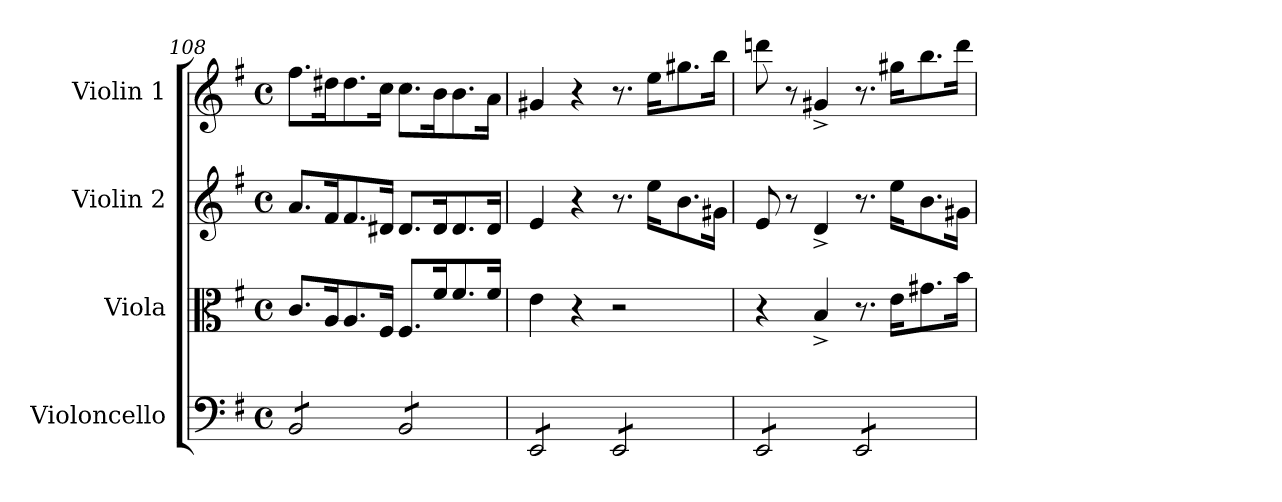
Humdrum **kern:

**kern	**kern	**kern	**kern
*part4	*part3	*part2	*part1
*staff4	*staff3	*staff2	*staff1
*I"Violoncello	*I"Viola	*I"Violin 2	*I"Violin 1
*I'Vc	*I'Vla	*I'Vln	*I'Vln
*clefF4	*clefC3	*clefG2	*clefG2
*k[f#]	*k[f#]	*k[f#]	*k[f#]
*M4/4	*M4/4	*M4/4	*M4/4
*met(c)	*met(c)	*met(c)	*met(c)
=108	=108	=108	=108
*tremolo	*	*	*
12BB/L	8.c/L	8.a/L	8.ff#\L
12BB/	.	.	.
12BB/	.	.	.
.	16A/K	16f#/K	16dd#X\K
12BB/	8.A/	8.f#/	8.dd#\
12BB/	.	.	.
12BB/J	.	.	.
.	16F#/Jk	16d#X/Jk	16cc\Jk
12BB/L	8.F#/L	8.d#/L	8.cc\L
12BB/	.	.	.
12BB/	.	.	.
.	16f#/K	16d#/K	16b\K
12BB/	8.f#/	8.d#/	8.b\
12BB/	.	.	.
12BB/J	.	.	.
.	16f#/Jk	16d#/Jk	16a\Jk
=109	=109	=109	=109
12EE/L	4e\	4e/	4g#X/
12EE/	.	.	.
12EE/	.	.	.
12EE/	4r	4r	4r
12EE/	.	.	.
12EE/J	.	.	.
12EE/L	2r	8.r	8.r
12EE/	.	.	.
12EE/	.	.	.
.	.	16ee\KL	16ee\KL
12EE/	.	8.b\	8.gg#X\
12EE/	.	.	.
12EE/J	.	.	.
.	.	16g#X\Jk	16bb\Jk
=110	=110	=110	=110
12EE/L	4r	8e/	8dddn\
12EE/	.	.	.
.	.	8r	8r
12EE/	.	.	.
12EE/	4B^/	4d^/	4g#X^/
12EE/	.	.	.
12EE/J	.	.	.
12EE/L	8.r	8.r	8.r
12EE/	.	.	.
12EE/	.	.	.
.	16e\KL	16ee\KL	16gg#X\KL
12EE/	8.g#X\	8.b\	8.bb\
12EE/	.	.	.
12EE/J	.	.	.
*Xtremolo	*	*	*
.	16b\Jk	16g#X\Jk	16ddd\Jk
=	=	=	=
*-	*-	*-	*-
